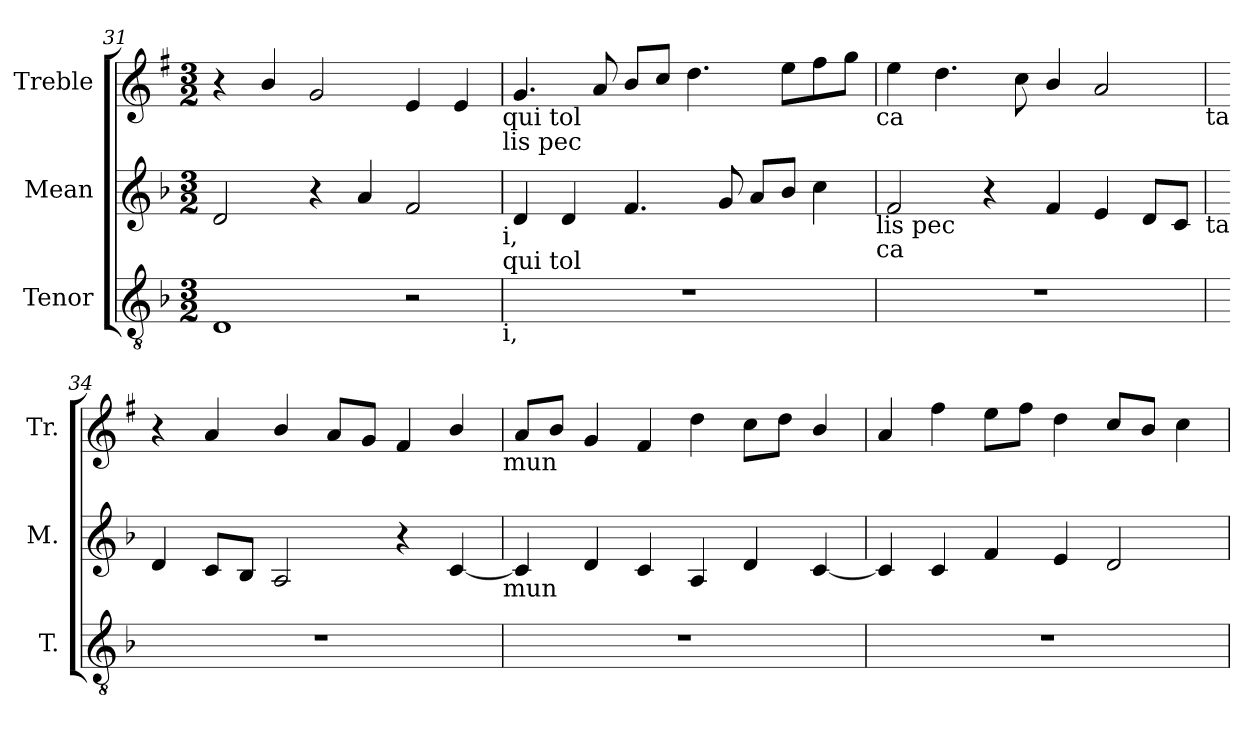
**kern	**kern	**kern
*part3	*part2	*part1
*staff3	*staff2	*staff1
*I"Tenor	*I"Mean	*I"Treble
*I'T.	*I'M.	*I'Tr.
*clefGv2	*clefG2	*clefG2
*	*	*ITrd1c2
*k[b-]	*k[b-]	*k[b-]
*F:	*F:	*F:
*M3/2	*M3/2	*M3/2
=31	=31	=31
1D	2d/	4r
.	.	4a/
.	4r	2f/
.	4a/	.
2r	2f/	4d/
.	.	4d/
!	!	!LO:TX:b:t=qui tol
!	!	!LO:TX:b:t=lis pec
!	!LO:TX:b:t=i,	!
!	!LO:TX:b:t=qui tol	!
!LO:TX:b:t=i,	!	!
!!LO:LB:g=z
=32	=32	=32
!LO:N:vis=1	!	!
1.r	4d/	4.f/
.	4d/	.
.	.	8g/
.	4.f/	8a/L
.	.	8b-/J
.	.	4.cc\
.	8g/	.
.	8a/L	.
.	8b-/J	8dd\L
.	4cc\	8ee\
.	.	8ff\J
!	!	!LO:TX:b:t=ca
!	!LO:TX:b:t=lis pec	!
!	!LO:TX:b:t=ca	!
=33	=33	=33
!LO:N:vis=1	!	!
1.r	2f/	4dd\
.	.	4.cc\
.	4r	.
.	.	8b-\
.	4f/	4a/
.	4e/	2g/
.	8d/L	.
.	8c/J	.
!	!	!LO:TX:b:t=ta
!	!LO:TX:b:t=ta	!
=34	=34	=34
!LO:N:vis=1	!	!
1.r	4d/	4r
.	8c/L	4g/
.	8B-/J	.
.	2A/	4a/
.	.	8g/L
.	.	8f/J
.	4r	4e/
.	[<4c/	4a/
!	!	!LO:TX:b:t=mun
!	!LO:TX:b:t=mun	!
=35	=35	=35
!LO:N:vis=1	!	!
1.r	4c/]	8g/L
.	.	8a/J
.	4d/	4f/
.	4c/	4e/
.	4A/	4cc\
.	4d/	8b-\L
.	.	8cc\J
.	[<4c/	4a/
=36	=36	=36
!LO:N:vis=1	!	!
1.r	4c/]	4g/
.	4c/	4ee\
.	4f/	8dd\L
.	.	8ee\J
.	4e/	4cc\
.	2d/	8b-/L
.	.	8a/J
.	.	4b-\
=	=	=
*-	*-	*-
